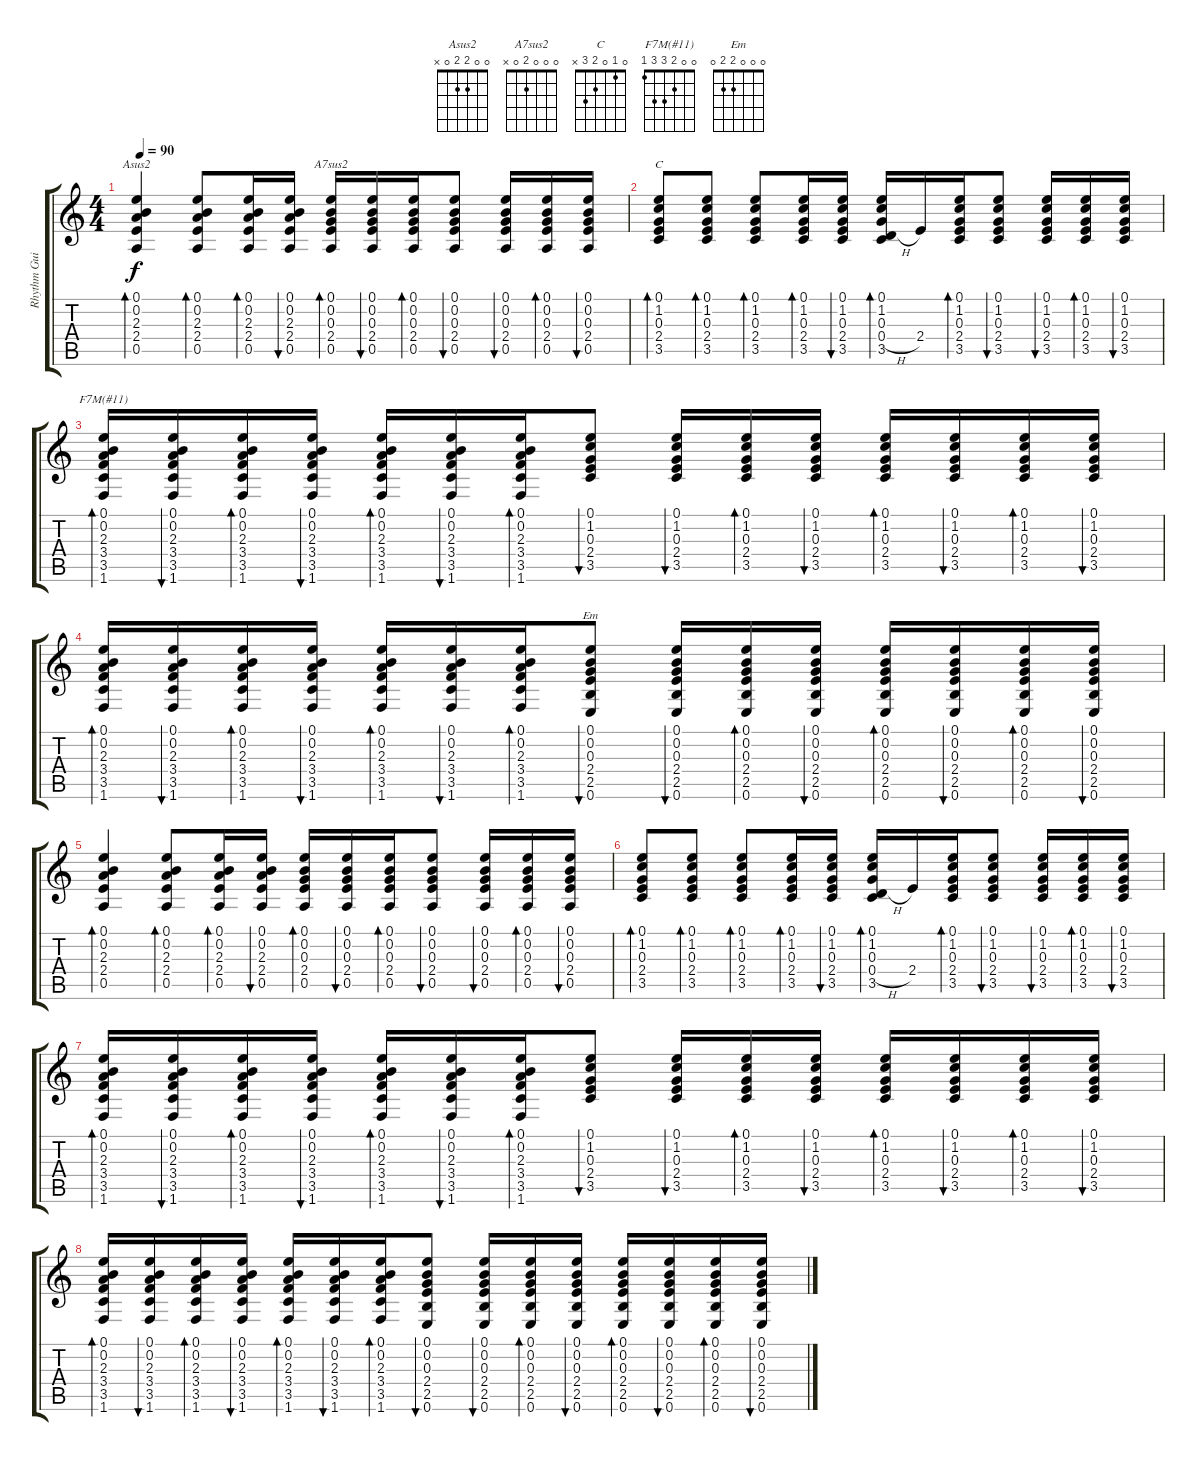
\track ("Rhythm Guitar" "Rhythm Gui") {instrument acousticguitarsteel}
\staff {score tabs}
\tuning (E4 B3 G3 D3 A2 E2) {hide}
\chord ("Asus2" 0 0 2 2 0 x)
\chord ("A7sus2" 0 0 0 2 0 x)
\chord ("C" 0 1 0 2 3 x)
\chord ("F7M(#11)" 0 0 2 3 3 1)
\chord ("Em" 0 0 0 2 2 0)
\ts (4 4)
\tempo 90
\clef g2
\ks c
(0.1 0.2 2.3 2.4 0.5).4{bd 30 ch "Asus2" dy f} (0.1 0.2 2.3 2.4 0.5).8{bd 30} (0.1 0.2 2.3 2.4 0.5).16{bd 30} (0.1 0.2 2.3 2.4 0.5).16{bu 30} (0.1 0.2 0.3 2.4 0.5).16{bd 30 ch "A7sus2"} (0.1 0.2 0.3 2.4 0.5).16{bu 30} (0.1 0.2 0.3 2.4 0.5).16{bd 30} (0.1 0.2 0.3 2.4 0.5).8{bu 30} (0.1 0.2 0.3 2.4 0.5).16{bu 30} (0.1 0.2 0.3 2.4 0.5).16{bd 30} (0.1 0.2 0.3 2.4 0.5).16{bu 30} |
(0.1 1.2 0.3 2.4 3.5).8{bd 30 ch "C"} (0.1 1.2 0.3 2.4 3.5).8{bd 30} (0.1 1.2 0.3 2.4 3.5).8{bd 30} (0.1 1.2 0.3 2.4 3.5).16{bd 30} (0.1 1.2 0.3 2.4 3.5).16{bu 30} (0.1 1.2 0.3 0.4{h} 3.5).16{bd 30} 2.4.16 (0.1 1.2 0.3 2.4 3.5).16{bd 30} (0.1 1.2 0.3 2.4 3.5).8{bu 30} (0.1 1.2 0.3 2.4 3.5).16{bu 30} (0.1 1.2 0.3 2.4 3.5).16{bd 30} (0.1 1.2 0.3 2.4 3.5).16{bu 30} |
(0.1 0.2 2.3 3.4 3.5 1.6).16{bd 30 ch "F7M(#11)"} (0.1 0.2 2.3 3.4 3.5 1.6).16{bu 30} (0.1 0.2 2.3 3.4 3.5 1.6).16{bd 30} (0.1 0.2 2.3 3.4 3.5 1.6).16{bu 30} (0.1 0.2 2.3 3.4 3.5 1.6).16{bd 30} (0.1 0.2 2.3 3.4 3.5 1.6).16{bu 30} (0.1 0.2 2.3 3.4 3.5 1.6).16{bd 30} (0.1 1.2 0.3 2.4 3.5).8{bu 30} (0.1 1.2 0.3 2.4 3.5).16{bu 30} (0.1 1.2 0.3 2.4 3.5).16{bd 30} (0.1 1.2 0.3 2.4 3.5).16{bu 30} (0.1 1.2 0.3 2.4 3.5).16{bd 30} (0.1 1.2 0.3 2.4 3.5).16{bu 30} (0.1 1.2 0.3 2.4 3.5).16{bd 30} (0.1 1.2 0.3 2.4 3.5).16{bu 30} |
(0.1 0.2 2.3 3.4 3.5 1.6).16{bd 30} (0.1 0.2 2.3 3.4 3.5 1.6).16{bu 30} (0.1 0.2 2.3 3.4 3.5 1.6).16{bd 30} (0.1 0.2 2.3 3.4 3.5 1.6).16{bu 30} (0.1 0.2 2.3 3.4 3.5 1.6).16{bd 30} (0.1 0.2 2.3 3.4 3.5 1.6).16{bu 30} (0.1 0.2 2.3 3.4 3.5 1.6).16{bd 30} (0.1 0.2 0.3 2.4 2.5 0.6).8{bu 30 ch "Em"} (0.1 0.2 0.3 2.4 2.5 0.6).16{bu 30} (0.1 0.2 0.3 2.4 2.5 0.6).16{bd 30} (0.1 0.2 0.3 2.4 2.5 0.6).16{bu 30} (0.1 0.2 0.3 2.4 2.5 0.6).16{bd 30} (0.1 0.2 0.3 2.4 2.5 0.6).16{bu 30} (0.1 0.2 0.3 2.4 2.5 0.6).16{bd 30} (0.1 0.2 0.3 2.4 2.5 0.6).16{bu 30} |
(0.1 0.2 2.3 2.4 0.5).4{bd 30} (0.1 0.2 2.3 2.4 0.5).8{bd 30} (0.1 0.2 2.3 2.4 0.5).16{bd 30} (0.1 0.2 2.3 2.4 0.5).16{bu 30} (0.1 0.2 0.3 2.4 0.5).16{bd 30} (0.1 0.2 0.3 2.4 0.5).16{bu 30} (0.1 0.2 0.3 2.4 0.5).16{bd 30} (0.1 0.2 0.3 2.4 0.5).8{bu 30} (0.1 0.2 0.3 2.4 0.5).16{bu 30} (0.1 0.2 0.3 2.4 0.5).16{bd 30} (0.1 0.2 0.3 2.4 0.5).16{bu 30} |
(0.1 1.2 0.3 2.4 3.5).8{bd 30} (0.1 1.2 0.3 2.4 3.5).8{bd 30} (0.1 1.2 0.3 2.4 3.5).8{bd 30} (0.1 1.2 0.3 2.4 3.5).16{bd 30} (0.1 1.2 0.3 2.4 3.5).16{bu 30} (0.1 1.2 0.3 0.4{h} 3.5).16{bd 30} 2.4.16 (0.1 1.2 0.3 2.4 3.5).16{bd 30} (0.1 1.2 0.3 2.4 3.5).8{bu 30} (0.1 1.2 0.3 2.4 3.5).16{bu 30} (0.1 1.2 0.3 2.4 3.5).16{bd 30} (0.1 1.2 0.3 2.4 3.5).16{bu 30} |
(0.1 0.2 2.3 3.4 3.5 1.6).16{bd 30} (0.1 0.2 2.3 3.4 3.5 1.6).16{bu 30} (0.1 0.2 2.3 3.4 3.5 1.6).16{bd 30} (0.1 0.2 2.3 3.4 3.5 1.6).16{bu 30} (0.1 0.2 2.3 3.4 3.5 1.6).16{bd 30} (0.1 0.2 2.3 3.4 3.5 1.6).16{bu 30} (0.1 0.2 2.3 3.4 3.5 1.6).16{bd 30} (0.1 1.2 0.3 2.4 3.5).8{bu 30} (0.1 1.2 0.3 2.4 3.5).16{bu 30} (0.1 1.2 0.3 2.4 3.5).16{bd 30} (0.1 1.2 0.3 2.4 3.5).16{bu 30} (0.1 1.2 0.3 2.4 3.5).16{bd 30} (0.1 1.2 0.3 2.4 3.5).16{bu 30} (0.1 1.2 0.3 2.4 3.5).16{bd 30} (0.1 1.2 0.3 2.4 3.5).16{bu 30} |
(0.1 0.2 2.3 3.4 3.5 1.6).16{bd 30} (0.1 0.2 2.3 3.4 3.5 1.6).16{bu 30} (0.1 0.2 2.3 3.4 3.5 1.6).16{bd 30} (0.1 0.2 2.3 3.4 3.5 1.6).16{bu 30} (0.1 0.2 2.3 3.4 3.5 1.6).16{bd 30} (0.1 0.2 2.3 3.4 3.5 1.6).16{bu 30} (0.1 0.2 2.3 3.4 3.5 1.6).16{bd 30} (0.1 0.2 0.3 2.4 2.5 0.6).8{bu 30} (0.1 0.2 0.3 2.4 2.5 0.6).16{bu 30} (0.1 0.2 0.3 2.4 2.5 0.6).16{bd 30} (0.1 0.2 0.3 2.4 2.5 0.6).16{bu 30} (0.1 0.2 0.3 2.4 2.5 0.6).16{bd 30} (0.1 0.2 0.3 2.4 2.5 0.6).16{bu 30} (0.1 0.2 0.3 2.4 2.5 0.6).16{bd 30} (0.1 0.2 0.3 2.4 2.5 0.6).16{bu 30}
